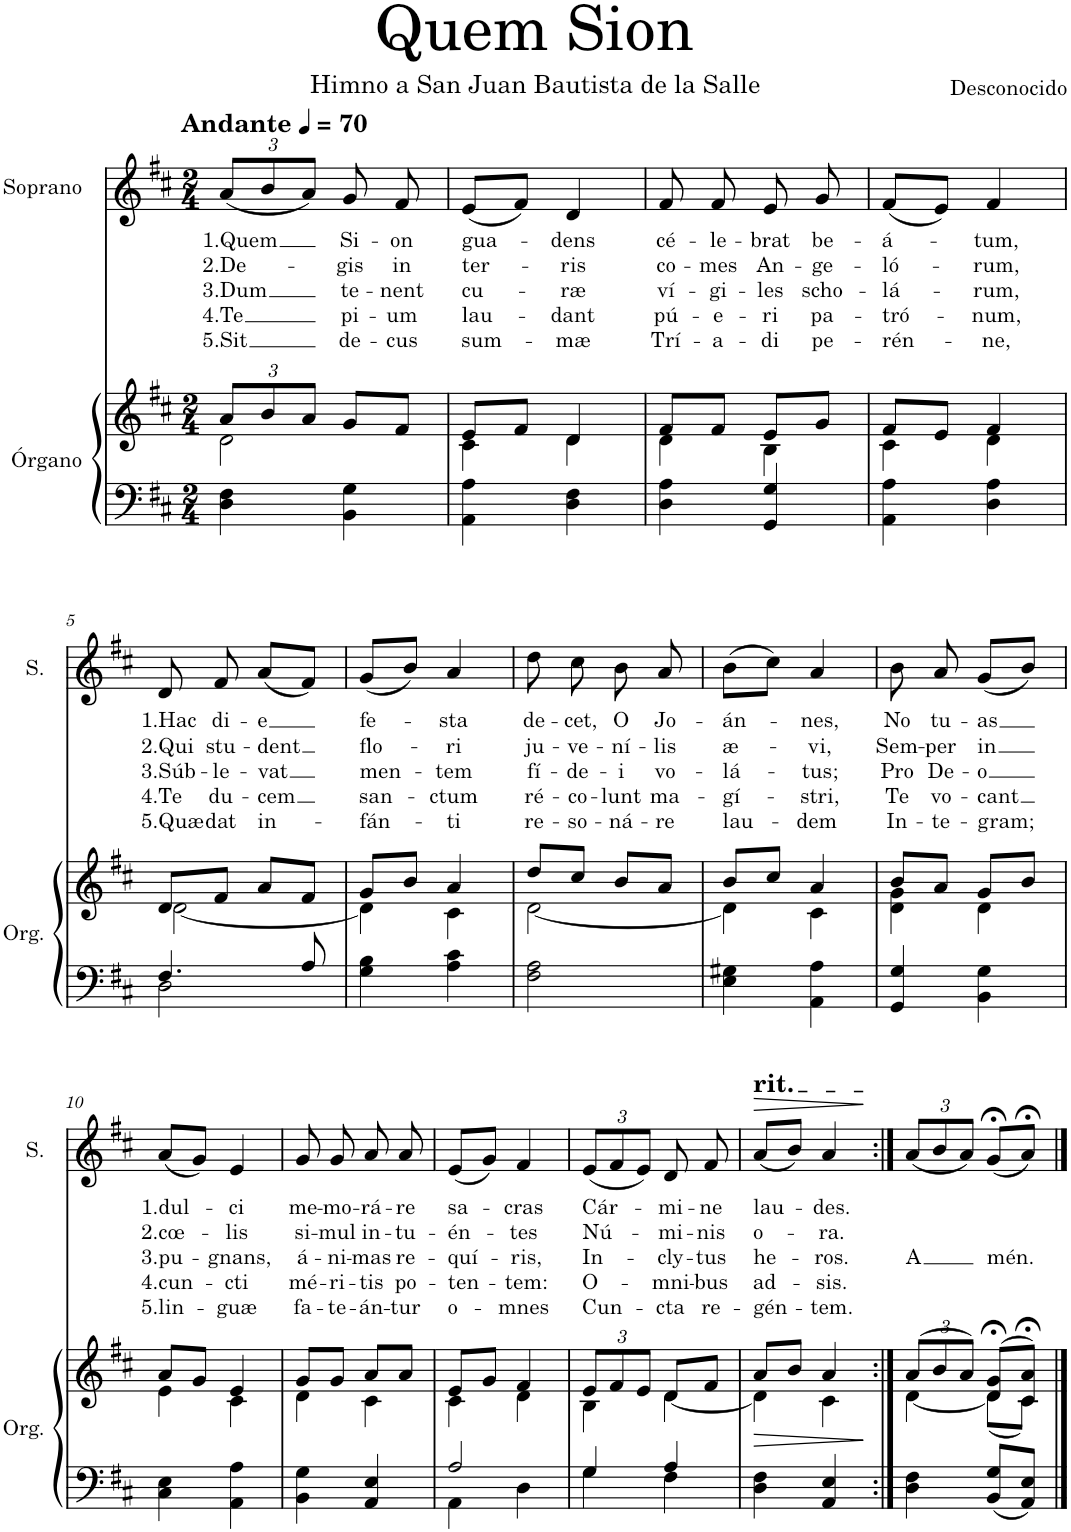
**kern	**kern	**dynam	**harte	**kern	**text	**text	**text	**text	**text	**dynam
*part2	*part2	*part2	*part2	*part1	*part1	*part1	*part1	*part1	*part1	*part1
*staff3	*staff2	*staff2/3	*	*staff1	*staff1	*staff1	*staff1	*staff1	*staff1	*staff1
*I"Órgano	*	*	*	*I"Soprano	*	*	*	*	*	*
*	*	*	*	*I'S.	*	*	*	*	*	*
*clefF4	*clefG2	*	*	*clefG2	*	*	*	*	*	*
*k[f#c#]	*k[f#c#]	*	*	*k[f#c#]	*	*	*	*	*	*
*M2/4	*M2/4	*	*	*M2/4	*	*	*	*	*	*
*MM70	*MM70	*	*	*MM70	*	*	*	*	*	*
*	*Xbrackettup	*	*	*Xbrackettup	*	*	*	*	*	*
=1	=1	=1	=1	=1	=1	=1	=1	=1	=1	=1
*	*^	*	*	*	*	*	*	*	*	*
!	!	!	!	!	!LO:TX:a:B:t=Andante	!	!	!	!	!	!
!	!	!	!	!	!	!LO:LY:b	!LO:LY:b	!LO:LY:b	!LO:LY:b	!LO:LY:b	!
4D\ 4F#\	12a/L	2d\	.	D:maj	(12a/L	1.Quem	2.De-	3.Dum	4.Te	5.Sit	.
.	12b/	.	.	.	12b/	.	.	.	.	.	.
.	12a/J	.	.	.	12a/J)	.	.	.	.	.	.
!	!	!	!	!	!	!LO:LY:b	!LO:LY:b	!LO:LY:b	!LO:LY:b	!LO:LY:b	!
4BB\ 4G\	8g/L	.	.	G:maj	8g/	Si-	-gis	te-	pi-	de-	.
!	!	!	!	!	!	!LO:LY:b	!LO:LY:b	!LO:LY:b	!LO:LY:b	!LO:LY:b	!
.	8f#/J	.	.	.	8f#/	-on	in	-nent	-um	-cus	.
=2	=2	=2	=2	=2	=2	=2	=2	=2	=2	=2	=2
!	!	!	!	!	!	!LO:LY:b	!LO:LY:b	!LO:LY:b	!LO:LY:b	!LO:LY:b	!
4AA\ 4A\	8e/L	4c#\	.	A:maj	(8e/L	gua-	ter-	cu-	lau-	sum-	.
.	8f#/J	.	.	.	8f#/J)	.	.	.	.	.	.
!	!	!	!	!	!	!LO:LY:b	!LO:LY:b	!LO:LY:b	!LO:LY:b	!LO:LY:b	!
4D\ 4F#\	4d/	4d\	.	D:maj	4d/	-dens	-ris	-ræ	-dant	-mæ	.
=3	=3	=3	=3	=3	=3	=3	=3	=3	=3	=3	=3
!	!	!	!	!	!	!LO:LY:b	!LO:LY:b	!LO:LY:b	!LO:LY:b	!LO:LY:b	!
4D\ 4A\	8f#/L	4d\	.	.	8f#/	cé-	co-	ví-	pú-	Trí-	.
!	!	!	!	!	!	!LO:LY:b	!LO:LY:b	!LO:LY:b	!LO:LY:b	!LO:LY:b	!
.	8f#/J	.	.	.	8f#/	-le-	-mes	-gi-	-e-	-a-	.
!	!	!	!	!LO:H:kt=m	!	!LO:LY:b	!LO:LY:b	!LO:LY:b	!LO:LY:b	!LO:LY:b	!
4GG/ 4G/	8e/L	4B\	.	E:min	8e/	-brat	An-	-les	-ri	-di	.
!	!	!	!	!	!	!LO:LY:b	!LO:LY:b	!LO:LY:b	!LO:LY:b	!LO:LY:b	!
.	8g/J	.	.	.	8g/	be-	-ge-	scho-	pa-	pe-	.
=4	=4	=4	=4	=4	=4	=4	=4	=4	=4	=4	=4
!	!	!	!	!	!	!LO:LY:b	!LO:LY:b	!LO:LY:b	!LO:LY:b	!LO:LY:b	!
4AA\ 4A\	8f#/L	4c#\	.	A:maj	(8f#/L	-á-	-ló-	-lá-	-tró-	-rén-	.
.	8e/J	.	.	.	8e/J)	.	.	.	.	.	.
!	!	!	!	!	!	!LO:LY:b	!LO:LY:b	!LO:LY:b	!LO:LY:b	!LO:LY:b	!
4D\ 4A\	4f#/	4d\	.	D:maj	4f#/	-tum,	-rum,	-rum,	-num,	-ne,	.
!!LO:LB:g=z
=5	=5	=5	=5	=5	=5	=5	=5	=5	=5	=5	=5
*^	*	*	*	*	*	*	*	*	*	*	*
!	!	!	!	!	!	!	!LO:LY:b	!LO:LY:b	!LO:LY:b	!LO:LY:b	!LO:LY:b	!
4.F#/	2D\	8d/L	[2d\	.	.	8d/	1.Hac	2.Qui	3.Súb-	4.Te	5.Quæ	.
!	!	!	!	!	!	!	!LO:LY:b	!LO:LY:b	!LO:LY:b	!LO:LY:b	!LO:LY:b	!
.	.	8f#/J	.	.	.	8f#/	di-	stu-	-le-	du-	dat	.
!	!	!	!	!	!	!	!LO:LY:b	!LO:LY:b	!LO:LY:b	!LO:LY:b	!LO:LY:b	!
.	.	8a/L	.	.	.	(8a/L	-e	-dent	-vat	-cem	in-	.
8A/	.	8f#/J	.	.	.	8f#/J)	.	.	.	.	.	.
*v	*v	*	*	*	*	*	*	*	*	*	*	*
=6	=6	=6	=6	=6	=6	=6	=6	=6	=6	=6	=6
!	!	!	!	!	!	!LO:LY:b	!LO:LY:b	!LO:LY:b	!LO:LY:b	!LO:LY:b	!
4G\ 4B\	8g/L	4d\]	.	G:maj	(8g/L	fe-	flo-	men-	san-	-fán-	.
.	8b/J	.	.	.	8b/J)	.	.	.	.	.	.
!	!	!	!	!	!	!LO:LY:b	!LO:LY:b	!LO:LY:b	!LO:LY:b	!LO:LY:b	!
4A\ 4c#\	4a/	4c#\	.	A:maj	4a/	-sta	-ri	-tem	-ctum	-ti	.
=7	=7	=7	=7	=7	=7	=7	=7	=7	=7	=7	=7
!	!	!	!	!	!	!LO:LY:b	!LO:LY:b	!LO:LY:b	!LO:LY:b	!LO:LY:b	!
2F#\ 2A\	8dd/L	[2d\	.	D:maj	8dd\	de-	ju-	fí-	ré-	re-	.
!	!	!	!	!	!	!LO:LY:b	!LO:LY:b	!LO:LY:b	!LO:LY:b	!LO:LY:b	!
.	8cc#/J	.	.	.	8cc#\	-cet,	-ve-	-de-	-co-	-so-	.
!	!	!	!	!	!	!LO:LY:b	!LO:LY:b	!LO:LY:b	!LO:LY:b	!LO:LY:b	!
.	8b/L	.	.	.	8b\	O	-ní-	-i	-lunt	-ná-	.
!	!	!	!	!	!	!LO:LY:b	!LO:LY:b	!LO:LY:b	!LO:LY:b	!LO:LY:b	!
.	8a/J	.	.	.	8a/	Jo-	-lis	vo-	ma-	-re	.
=8	=8	=8	=8	=8	=8	=8	=8	=8	=8	=8	=8
!	!	!	!	!LO:H:kt=7	!	!LO:LY:b	!LO:LY:b	!LO:LY:b	!LO:LY:b	!LO:LY:b	!
4E\ 4G#X\	8b/L	4d\]	.	E:7	(8b\L	-án-	æ-	-lá-	-gí-	lau-	.
.	8cc#/J	.	.	.	8cc#\J)	.	.	.	.	.	.
!	!	!	!	!	!	!LO:LY:b	!LO:LY:b	!LO:LY:b	!LO:LY:b	!LO:LY:b	!
4AA\ 4A\	4a/	4c#\	.	A:maj	4a/	-nes,	-vi,	-tus;	-stri,	-dem	.
=9	=9	=9	=9	=9	=9	=9	=9	=9	=9	=9	=9
!	!	!	!	!	!	!LO:LY:b	!LO:LY:b	!LO:LY:b	!LO:LY:b	!LO:LY:b	!
4GG/ 4G/	8b/L	4d\ 4g\	.	G:maj	8b\	No	Sem-	Pro	Te	In-	.
!	!	!	!	!	!	!LO:LY:b	!LO:LY:b	!LO:LY:b	!LO:LY:b	!LO:LY:b	!
.	8a/J	.	.	.	8a/	tu-	-per	De-	vo-	-te-	.
!	!	!	!	!	!	!LO:LY:b	!LO:LY:b	!LO:LY:b	!LO:LY:b	!LO:LY:b	!
4BB\ 4G\	8g/L	4d\	.	.	(8g/L	-as	in	-o	-cant	-gram;	.
.	8b/J	.	.	.	8b/J)	.	.	.	.	.	.
!!LO:LB:g=z
=10	=10	=10	=10	=10	=10	=10	=10	=10	=10	=10	=10
!	!	!	!	!	!	!LO:LY:b	!LO:LY:b	!LO:LY:b	!LO:LY:b	!LO:LY:b	!
4C#\ 4E\	8a/L	4e\	.	A:maj	(8a/L	1.dul-	2.cœ-	3.pu-	4.cun-	5.lin-	.
.	8g/J	.	.	.	8g/J)	.	.	.	.	.	.
!	!	!	!	!	!	!LO:LY:b	!LO:LY:b	!LO:LY:b	!LO:LY:b	!LO:LY:b	!
4AA\ 4A\	4e/	4c#\	.	.	4e/	-ci	-lis	-gnans,	-cti	-guæ	.
=11	=11	=11	=11	=11	=11	=11	=11	=11	=11	=11	=11
!	!	!	!	!	!	!LO:LY:b	!LO:LY:b	!LO:LY:b	!LO:LY:b	!LO:LY:b	!
4BB\ 4G\	8g/L	4d\	.	G:maj	8g/	me-	si-	á-	mé-	fa-	.
!	!	!	!	!	!	!LO:LY:b	!LO:LY:b	!LO:LY:b	!LO:LY:b	!LO:LY:b	!
.	8g/J	.	.	.	8g/	-mo-	-mul	-ni-	-ri-	-te-	.
!	!	!	!	!	!	!LO:LY:b	!LO:LY:b	!LO:LY:b	!LO:LY:b	!LO:LY:b	!
4AA/ 4E/	8a/L	4c#\	.	A:maj	8a/	-rá-	in-	-mas	-tis	-án-	.
!	!	!	!	!	!	!LO:LY:b	!LO:LY:b	!LO:LY:b	!LO:LY:b	!LO:LY:b	!
.	8a/J	.	.	.	8a/	-re	-tu-	re-	po-	-tur	.
=12	=12	=12	=12	=12	=12	=12	=12	=12	=12	=12	=12
*^	*	*	*	*	*	*	*	*	*	*	*
!	!	!	!	!	!LO:H:kt=7	!	!LO:LY:b	!LO:LY:b	!LO:LY:b	!LO:LY:b	!LO:LY:b	!
2A/	4AA\	8e/L	4c#\	.	A:7	(8e/L	sa-	-én-	-quí-	-ten-	o-	.
.	.	8g/J	.	.	.	8g/J)	.	.	.	.	.	.
!	!	!	!	!	!	!	!LO:LY:b	!LO:LY:b	!LO:LY:b	!LO:LY:b	!LO:LY:b	!
.	4D\	4f#/	4d\	.	D:maj	4f#/	-cras	-tes	-ris,	-tem:	-mnes	.
=13	=13	=13	=13	=13	=13	=13	=13	=13	=13	=13	=13	=13
!	!	!	!	!	!LO:H:kt=m	!	!LO:LY:b	!LO:LY:b	!LO:LY:b	!LO:LY:b	!LO:LY:b	!
4G/	4G\	12e/L	4B\	.	E:min	(12e/L	Cár-	Nú-	In-	O-	Cun-	.
.	.	12f#/	.	.	.	12f#/	.	.	.	.	.	.
.	.	12e/J	.	.	.	12e/J)	.	.	.	.	.	.
!	!	!	!	!	!	!	!LO:LY:b	!LO:LY:b	!LO:LY:b	!LO:LY:b	!LO:LY:b	!
4A/	4F#\	8d/L	[4d\	.	D:maj	8d/	-mi-	-mi-	-cly-	-mni-	-cta	.
!	!	!	!	!	!	!	!LO:LY:b	!LO:LY:b	!LO:LY:b	!LO:LY:b	!LO:LY:b	!
.	.	8f#/J	.	.	.	8f#/	-ne	-nis	-tus	-bus	re-	.
*v	*v	*	*	*	*	*	*	*	*	*	*	*
=14	=14	=14	=14	=14	=14	=14	=14	=14	=14	=14	=14
!	!	!	!	!	!LO:TX:a:t=rit.	!	!	!	!	!	!
!	!	!	!LO:HP:b	!	!	!LO:LY:b	!LO:LY:b	!LO:LY:b	!LO:LY:b	!LO:LY:b	!
4D\ 4F#\	8a/L	4d\]	>	.	(8a/L	lau-	o-	he-	ad-	-gén-	.
!	!	!	!	!	!	!	!	!	!	!	!LO:HP:b
.	8b/J	.	.	.	8b/J)	.	.	.	.	.	>
!	!	!	!	!	!	!LO:LY:b	!LO:LY:b	!LO:LY:b	!LO:LY:b	!LO:LY:b	!
4AA/ 4E/	4a/	4c#\	.	A:maj	4a/	-des.	-ra.	-ros.	-sis.	-tem.	.
*	*v	*v	*	*	*	*	*	*	*	*	*
.	.	]	.	.	.	.	.	.	.	]
=15:|!	=15:|!	=15:|!	=15:|!	=15:|!	=15:|!	=15:|!	=15:|!	=15:|!	=15:|!	=15:|!
*	*^	*	*	*	*	*	*	*	*	*
!	!	!	!	!	!	!	!	!LO:LY:b	!	!	!
4D\ 4F#\	(12a/L	[4d\	.	D:maj	(12a/L	.	.	A	.	.	.
.	12b/	.	.	.	12b/	.	.	.	.	.	.
.	12a/J)	.	.	.	12a/J)	.	.	.	.	.	.
!	!	!	!	!	!	!	!	!LO:LY:b	!	!	!
8BB/ 8G/L	(8d/;< 8g/;<L	(8d\L]	.	G:maj	(8g;</L	.	.	mén.	.	.	.
8AA/ 8E/J	8c#/;< 8a/;<J)	8c#\J)	.	D:maj	8a;</J)	.	.	.	.	.	.
*	*v	*v	*	*	*	*	*	*	*	*	*
==	==	==	==	==	==	==	==	==	==	==
*-	*-	*-	*-	*-	*-	*-	*-	*-	*-	*-
